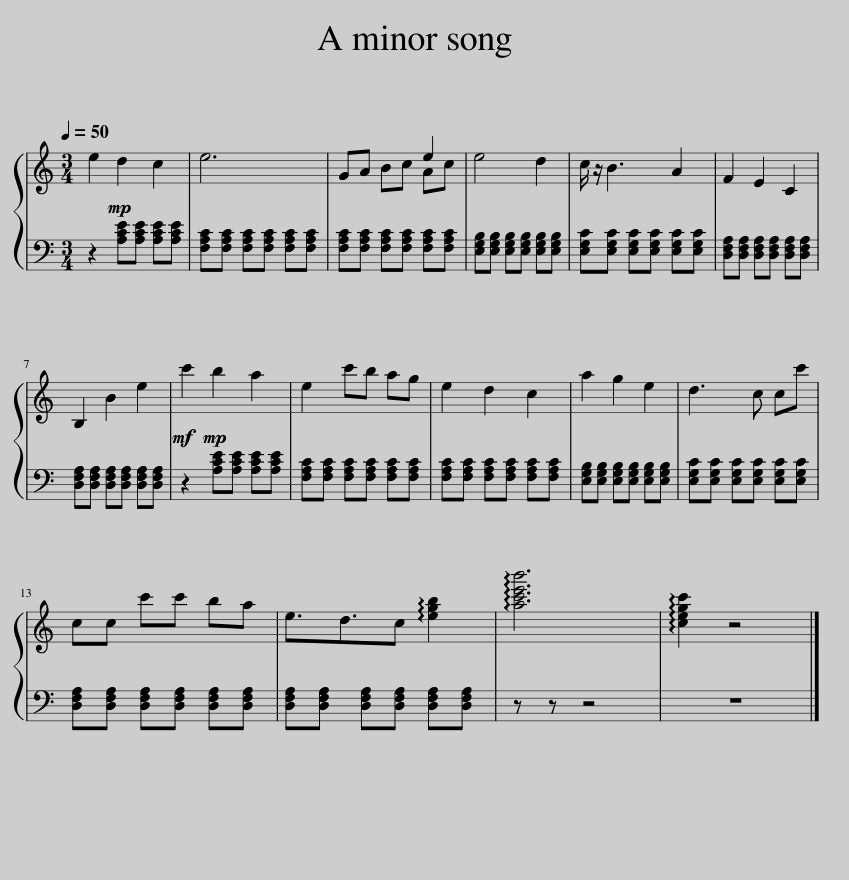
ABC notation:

X:1
%%score { ( 1 3 ) | 2 }
L:1/8
Q:1/4=50
M:3/4
I:linebreak $
K:C
V:1 treble
V:3 treble
V:2 bass
V:1
 e2!mp! d2 c2 | e6 | GA Bc e2 | e4 d2 | c/ z/ B3 A2 | %5
 F2 E2 C2 |$ B,2 B2 e2 |!mf! c'2!mp! b2 a2 | e2 c'b ag | e2 d2 c2 | %10
 a2 g2 e2 | d3 c cc' |$ cc c'c' ba | e3/2d3/2c !arpeggio![egb]2 | !arpeggio![ac'e'b']6 | %15
 !arpeggio![cegc']2 z4 |] %16
V:2
 z2 [A,CE][A,CE] [A,CE][A,CE] | [F,A,C][F,A,C] [F,A,C][F,A,C] [F,A,C][F,A,C] | [F,A,C][F,A,C] [F,A,C][F,A,C] [F,A,C][F,A,C] | [E,G,B,][E,G,B,] [E,G,B,][E,G,B,] [E,G,B,][E,G,B,] | [E,G,C][E,G,C] [E,G,C][E,G,C] [E,G,C][E,G,C] | %5
 [D,F,A,][D,F,A,] [D,F,A,][D,F,A,] [D,F,A,][D,F,A,] |$ [D,F,A,][D,F,A,] [D,F,A,][D,F,A,] [D,F,A,][D,F,A,] | z2 [A,CE][A,CE] [A,CE][A,CE] | [F,A,C][F,A,C] [F,A,C][F,A,C] [F,A,C][F,A,C] | [F,A,C][F,A,C] [F,A,C][F,A,C] [F,A,C][F,A,C] | %10
 [E,G,B,][E,G,B,] [E,G,B,][E,G,B,] [E,G,B,][E,G,B,] | [E,G,C][E,G,C] [E,G,C][E,G,C] [E,G,C][E,G,C] |$ [D,F,A,][D,F,A,] [D,F,A,][D,F,A,] [D,F,A,][D,F,A,] | [D,F,A,][D,F,A,] [D,F,A,][D,F,A,] [D,F,A,][D,F,A,] | z z z4 | %15
 z6 |] %16
V:3
 x6 | x6 | x4 Ac | x6 | x6 | %5
 x6 |$ x6 | x6 | x6 | x6 | %10
 x6 | x6 |$ x6 | x6 | x6 | %15
 x6 |] %16
